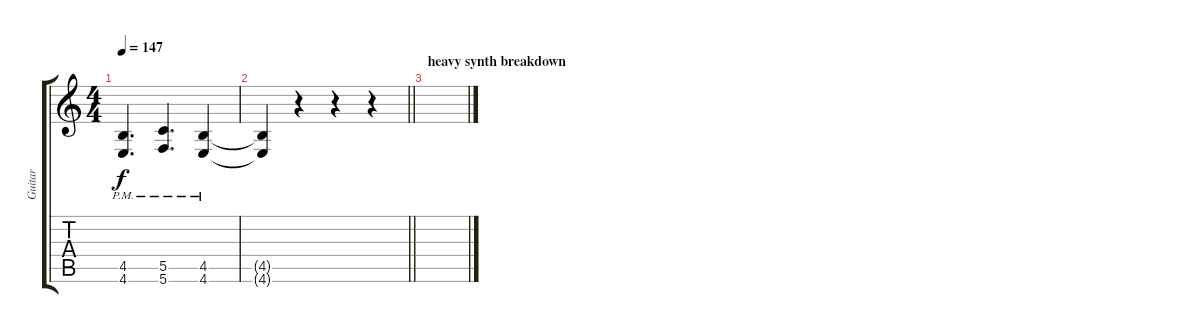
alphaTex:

\track ("Guitar" "Guitar") {instrument distortionguitar}
\staff {score tabs}
\tuning (D4 A3 F3 C3 G2 C2) {hide}
\ts (4 4)
\tempo 147
\clef g2
\ks c
(4.5{pm} 4.6{pm}).4{d dy f} (5.5{pm} 5.6{pm}).4{d} (4.5{pm} 4.6{pm}).4 |
\barLineRight lightlight
(4.5{t} 4.6{t}).4 r.4 r.4 r.4 |
\section ("" "heavy synth breakdown")
